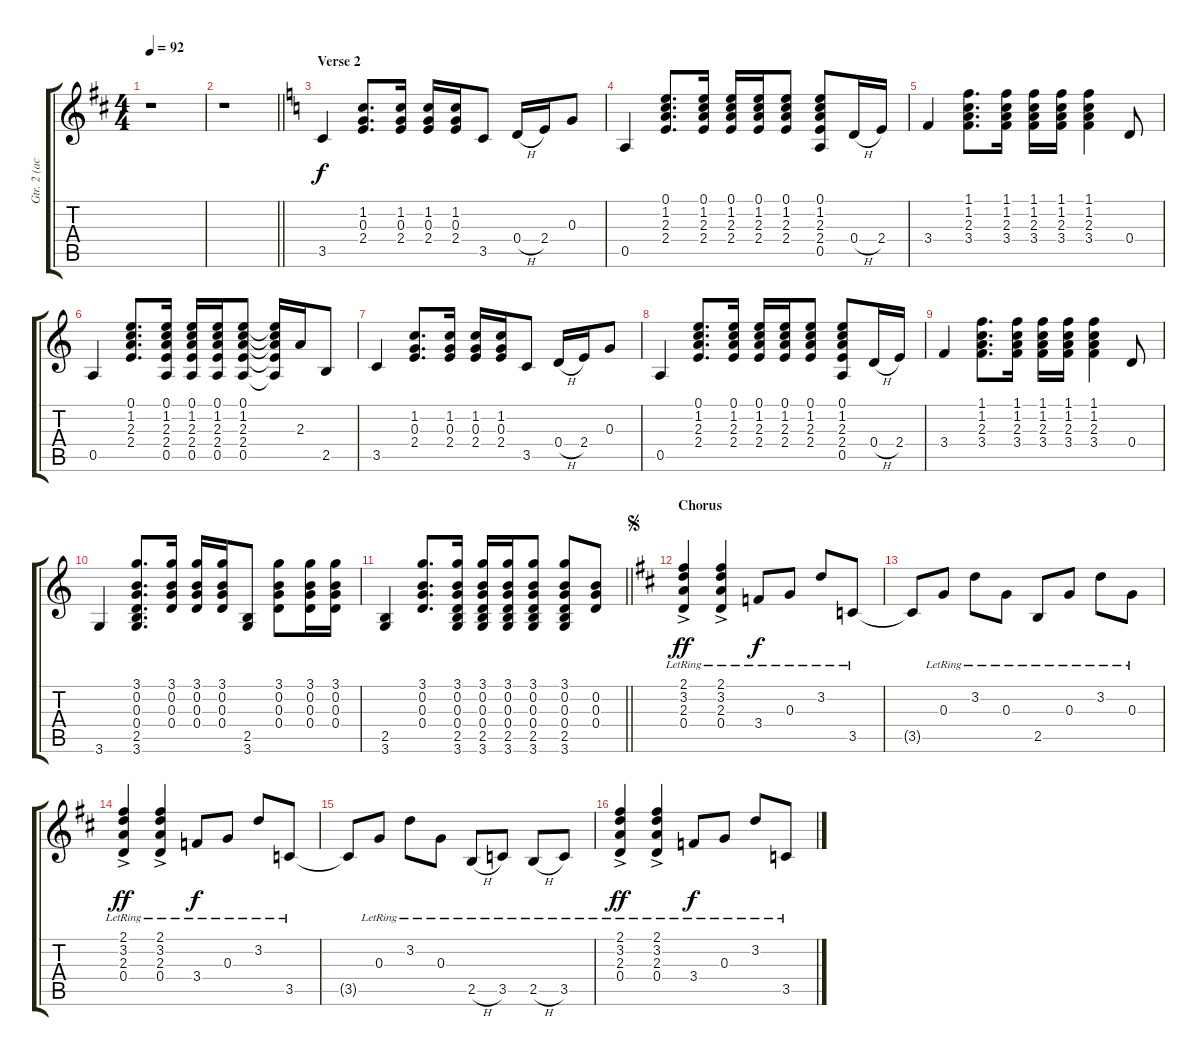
\track ("Gtr. 2 (acous.)" "Gtr. 2 (ac") {instrument acousticguitarnylon}
\staff {score tabs}
\tuning (E4 B3 G3 D3 A2 E2) {hide}
\ts (4 4)
\tempo 92
\clef g2
\ks d
r.1{dy f} |
\barLineRight lightlight
r.1 |
\section ("" "Verse 2")
\ks c
3.5.4 (1.2 0.3 2.4).8{d} (1.2 0.3 2.4).16 (1.2 0.3 2.4).16 (1.2 0.3 2.4).16 3.5.8 0.4{h}.16 2.4.16 0.3.8 |
0.5.4 (0.1 1.2 2.3 2.4).8{d} (0.1 1.2 2.3 2.4).16 (0.1 1.2 2.3 2.4).16 (0.1 1.2 2.3 2.4).16 (0.1 1.2 2.3 2.4).8 (0.1 1.2 2.3 2.4 0.5).8 0.4{h}.16 2.4.16 |
3.4.4 (1.1 1.2 2.3 3.4).8{d} (1.1 1.2 2.3 3.4).16 (1.1 1.2 2.3 3.4).16 (1.1 1.2 2.3 3.4).16 (1.1 1.2 2.3 3.4).4 0.4.8 |
0.5.4 (0.1 1.2 2.3 2.4).8{d} (0.1 1.2 2.3 2.4 0.5).16 (0.1 1.2 2.3 2.4 0.5).16 (0.1 1.2 2.3 2.4 0.5).16 (0.1 1.2 2.3 2.4 0.5).8 (0.1{t} 1.2{t} 2.3{t} 2.4{t} 0.5{t}).16 2.3.16 2.5.8 |
3.5.4 (1.2 0.3 2.4).8{d} (1.2 0.3 2.4).16 (1.2 0.3 2.4).16 (1.2 0.3 2.4).16 3.5.8 0.4{h}.16 2.4.16 0.3.8 |
0.5.4 (0.1 1.2 2.3 2.4).8{d} (0.1 1.2 2.3 2.4).16 (0.1 1.2 2.3 2.4).16 (0.1 1.2 2.3 2.4).16 (0.1 1.2 2.3 2.4).8 (0.1 1.2 2.3 2.4 0.5).8 0.4{h}.16 2.4.16 |
3.4.4 (1.1 1.2 2.3 3.4).8{d} (1.1 1.2 2.3 3.4).16 (1.1 1.2 2.3 3.4).16 (1.1 1.2 2.3 3.4).16 (1.1 1.2 2.3 3.4).4 0.4.8 |
3.6.4 (3.1 0.2 0.3 0.4 2.5 3.6).8{d} (3.1 0.2 0.3 0.4).16 (3.1 0.2 0.3 0.4).16 (3.1 0.2 0.3 0.4).16 (2.5 3.6).8 (3.1 0.2 0.3 0.4).8 (3.1 0.2 0.3 0.4).16 (3.1 0.2 0.3 0.4).16 |
\barLineRight lightlight
(2.5 3.6).4 (3.1 0.2 0.3 0.4).8{d} (3.1 0.2 0.3 0.4 2.5 3.6).16 (3.1 0.2 0.3 0.4 2.5 3.6).16 (3.1 0.2 0.3 0.4 2.5 3.6).16 (3.1 0.2 0.3 0.4 2.5 3.6).8 (3.1 0.2 0.3 0.4 2.5 3.6).8 (0.2 0.3 0.4).8 |
\section ("" "Chorus")
\jump segno
\ks d
(2.1{ac lr} 3.2{ac lr} 2.3{ac lr} 0.4{ac lr}).4{dy ff} (2.1{ac lr} 3.2{ac lr} 2.3{ac lr} 0.4{ac lr}).4 3.4{lr}.8{dy f} 0.3{lr}.8 3.2{lr}.8 3.5{lr}.8 |
3.5{t}.8 0.3{lr}.8 3.2{lr}.8 0.3{lr}.8 2.5{lr}.8 0.3{lr}.8 3.2{lr}.8 0.3{lr}.8 |
(2.1{ac lr} 3.2{ac lr} 2.3{ac lr} 0.4{ac lr}).4{dy ff} (2.1{ac lr} 3.2{ac lr} 2.3{ac lr} 0.4{ac lr}).4 3.4{lr}.8{dy f} 0.3{lr}.8 3.2{lr}.8 3.5{lr}.8 |
3.5{t}.8 0.3{lr}.8 3.2{lr}.8 0.3{lr}.8 2.5{h lr}.8 3.5{lr}.8 2.5{h lr}.8 3.5{lr}.8 |
(2.1{ac lr} 3.2{ac lr} 2.3{ac lr} 0.4{ac lr}).4{dy ff} (2.1{ac lr} 3.2{ac lr} 2.3{ac lr} 0.4{ac lr}).4 3.4{lr}.8{dy f} 0.3{lr}.8 3.2{lr}.8 3.5{lr}.8
